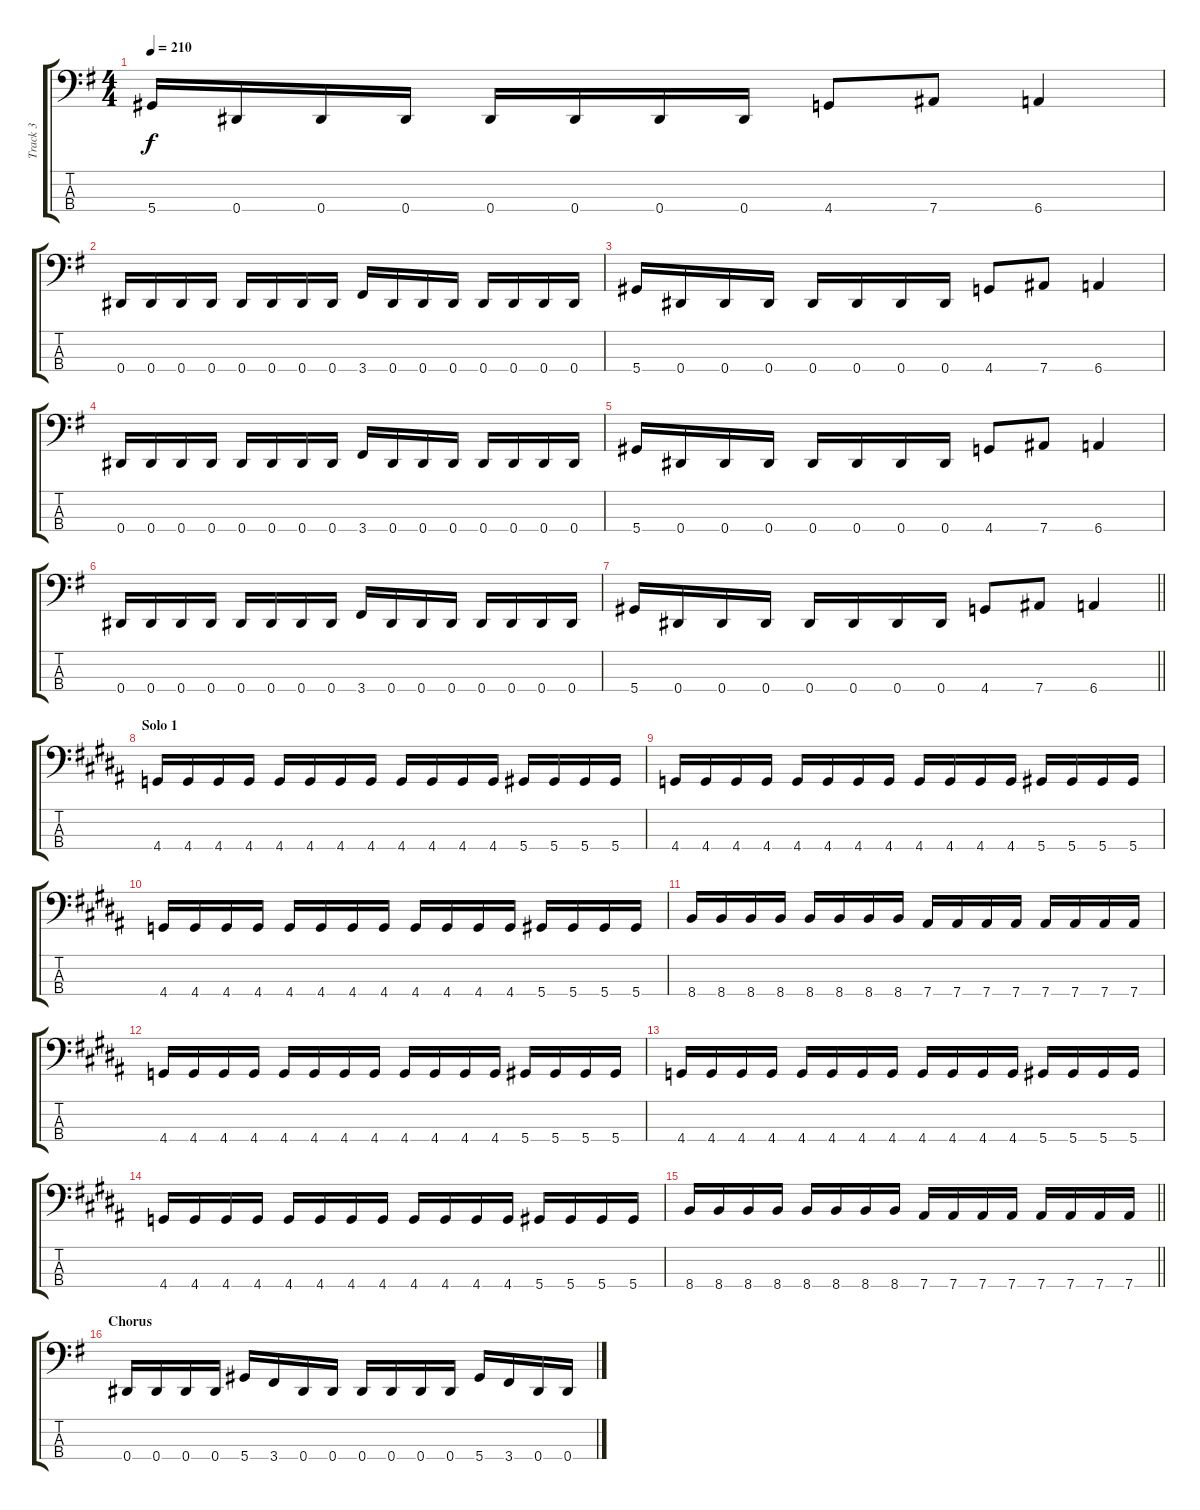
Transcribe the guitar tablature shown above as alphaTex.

\track ("Track 3" "Track 3") {instrument electricbassfinger}
\staff {score tabs}
\tuning (Gb2 Db2 Ab1 Eb1) {hide}
\ts (4 4)
\tempo 210
\clef f4
\ks eminor
5.4.16{dy f} 0.4.16 0.4.16 0.4.16 0.4.16 0.4.16 0.4.16 0.4.16 4.4.8 7.4.8 6.4.4 |
0.4.16 0.4.16 0.4.16 0.4.16 0.4.16 0.4.16 0.4.16 0.4.16 3.4.16 0.4.16 0.4.16 0.4.16 0.4.16 0.4.16 0.4.16 0.4.16 |
5.4.16 0.4.16 0.4.16 0.4.16 0.4.16 0.4.16 0.4.16 0.4.16 4.4.8 7.4.8 6.4.4 |
0.4.16 0.4.16 0.4.16 0.4.16 0.4.16 0.4.16 0.4.16 0.4.16 3.4.16 0.4.16 0.4.16 0.4.16 0.4.16 0.4.16 0.4.16 0.4.16 |
5.4.16 0.4.16 0.4.16 0.4.16 0.4.16 0.4.16 0.4.16 0.4.16 4.4.8 7.4.8 6.4.4 |
0.4.16 0.4.16 0.4.16 0.4.16 0.4.16 0.4.16 0.4.16 0.4.16 3.4.16 0.4.16 0.4.16 0.4.16 0.4.16 0.4.16 0.4.16 0.4.16 |
\barLineRight lightlight
5.4.16 0.4.16 0.4.16 0.4.16 0.4.16 0.4.16 0.4.16 0.4.16 4.4.8 7.4.8 6.4.4 |
\section ("" "Solo 1")
\ks g#minor
4.4.16 4.4.16 4.4.16 4.4.16 4.4.16 4.4.16 4.4.16 4.4.16 4.4.16 4.4.16 4.4.16 4.4.16 5.4.16 5.4.16 5.4.16 5.4.16 |
4.4.16 4.4.16 4.4.16 4.4.16 4.4.16 4.4.16 4.4.16 4.4.16 4.4.16 4.4.16 4.4.16 4.4.16 5.4.16 5.4.16 5.4.16 5.4.16 |
4.4.16 4.4.16 4.4.16 4.4.16 4.4.16 4.4.16 4.4.16 4.4.16 4.4.16 4.4.16 4.4.16 4.4.16 5.4.16 5.4.16 5.4.16 5.4.16 |
8.4.16 8.4.16 8.4.16 8.4.16 8.4.16 8.4.16 8.4.16 8.4.16 7.4.16 7.4.16 7.4.16 7.4.16 7.4.16 7.4.16 7.4.16 7.4.16 |
4.4.16 4.4.16 4.4.16 4.4.16 4.4.16 4.4.16 4.4.16 4.4.16 4.4.16 4.4.16 4.4.16 4.4.16 5.4.16 5.4.16 5.4.16 5.4.16 |
4.4.16 4.4.16 4.4.16 4.4.16 4.4.16 4.4.16 4.4.16 4.4.16 4.4.16 4.4.16 4.4.16 4.4.16 5.4.16 5.4.16 5.4.16 5.4.16 |
4.4.16 4.4.16 4.4.16 4.4.16 4.4.16 4.4.16 4.4.16 4.4.16 4.4.16 4.4.16 4.4.16 4.4.16 5.4.16 5.4.16 5.4.16 5.4.16 |
\barLineRight lightlight
8.4.16 8.4.16 8.4.16 8.4.16 8.4.16 8.4.16 8.4.16 8.4.16 7.4.16 7.4.16 7.4.16 7.4.16 7.4.16 7.4.16 7.4.16 7.4.16 |
\section ("" "Chorus")
\ks eminor
0.4.16 0.4.16 0.4.16 0.4.16 5.4.16 3.4.16 0.4.16 0.4.16 0.4.16 0.4.16 0.4.16 0.4.16 5.4.16 3.4.16 0.4.16 0.4.16
